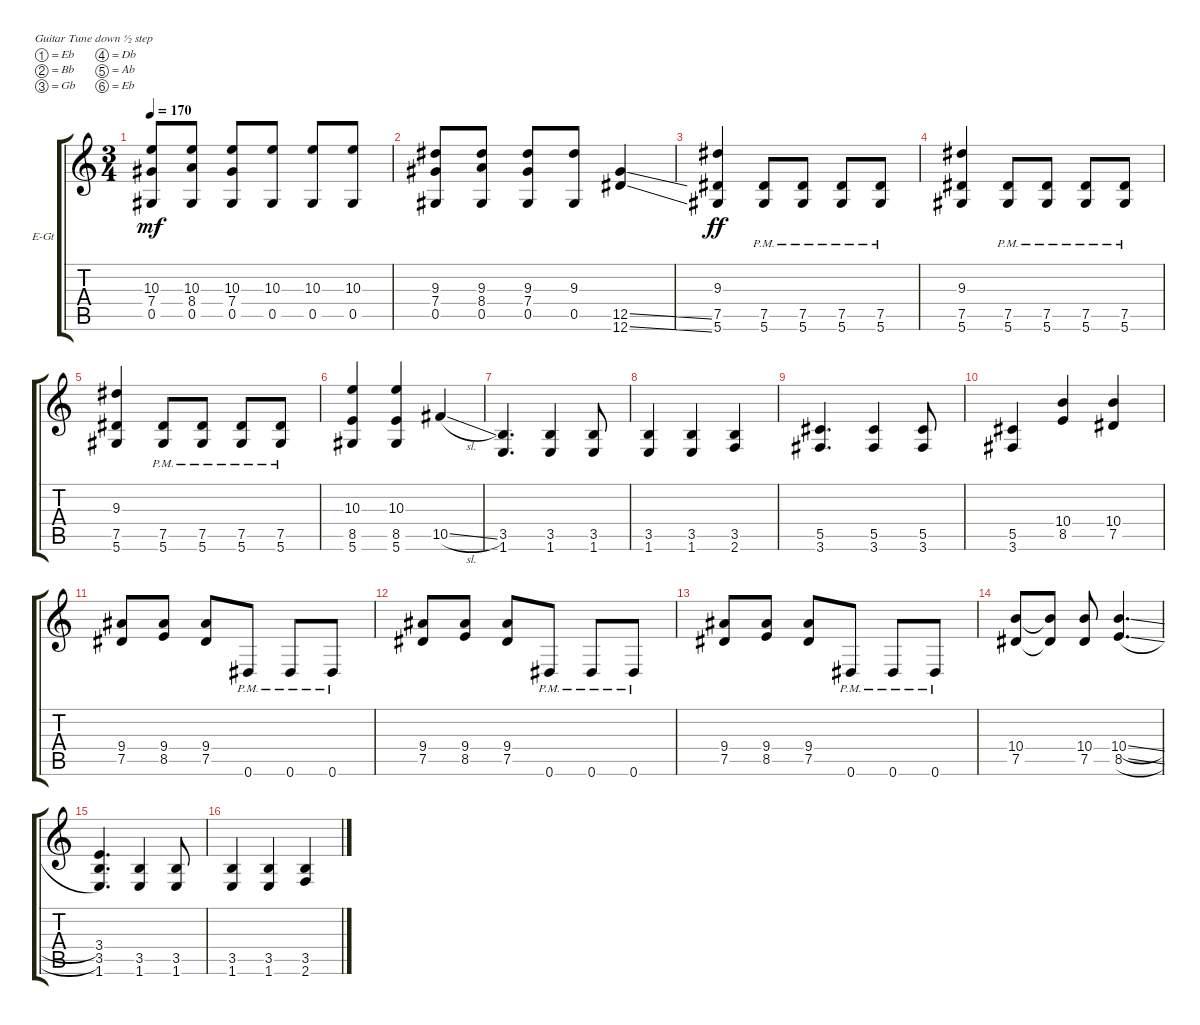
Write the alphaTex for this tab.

\bracketExtendMode groupsimilarinstruments
\firstSystemTrackNameOrientation horizontal
\otherSystemsTrackNameOrientation horizontal
\track ("B Kaleb - Rhythm" "E-Gt") {instrument distortionguitar}
\staff {score tabs}
\tuning (Eb4 Bb3 Gb3 Db3 Ab2 Eb2)
\ts (3 4)
\tempo 170
\clef g2
\scale
0.333333
\ks c
(7.4 0.5 10.3).8{dy mf} (8.4 0.5 10.3).8 (7.4 0.5 10.3).8 (0.5 10.3).8 (0.5 10.3).8 (0.5 10.3).8 |
\scale
0.333333 (0.5 9.3 7.4).8 (0.5 9.3 8.4).8 (0.5 9.3 7.4).8 (0.5 9.3).8 (12.5{ss} 12.6{ss}).4 |
\scale
0.333333 (5.6 7.5 9.3).4{dy ff} (5.6{pm} 7.5{pm}).8 (5.6{pm} 7.5{pm}).8 (5.6{pm} 7.5{pm}).8 (5.6{pm} 7.5{pm}).8 |
\scale
0.333333 (5.6 7.5 9.3).4 (5.6{pm} 7.5{pm}).8 (5.6{pm} 7.5{pm}).8 (5.6{pm} 7.5{pm}).8 (5.6{pm} 7.5{pm}).8 |
\scale
0.333333 (5.6 7.5 9.3).4 (5.6{pm} 7.5{pm}).8 (5.6{pm} 7.5{pm}).8 (5.6{pm} 7.5{pm}).8 (5.6{pm} 7.5{pm}).8 |
\scale
0.333333 (5.6 8.5 10.3).4 (5.6 8.5 10.3).4 10.5{sl}.4 |
\scale
0.333333 (1.6 3.5).4{d} (1.6 3.5).4 (1.6 3.5).8 |
\scale
0.333333 (1.6 3.5).4 (1.6 3.5).4 (2.6 3.5).4 |
\scale
0.333333 (3.6 5.5).4{d} (3.6 5.5).4 (3.6 5.5).8 |
\scale
0.333333 (3.6 5.5).4 (8.5 10.4).4 (7.5 10.4).4 |
\scale
0.333333 (7.5 9.4).8 (8.5 9.4).8 (7.5 9.4).8 0.6{pm}.8 0.6{pm}.8 0.6{pm}.8 |
\scale
0.333333 (7.5 9.4).8 (8.5 9.4).8 (7.5 9.4).8 0.6{pm}.8 0.6{pm}.8 0.6{pm}.8 |
\scale
0.333333 (7.5 9.4).8 (8.5 9.4).8 (7.5 9.4).8 0.6{pm}.8 0.6{pm}.8 0.6{pm}.8 |
\scale
0.333333 (10.4 7.5).8 (10.4{t} 7.5{t}).8 (10.4 7.5).8 (10.4{sl} 8.5{sl}).4{d} |
\scale
0.333333 (1.6 3.5 3.4).4{d} (1.6 3.5).4 (1.6 3.5).8 |
\scale
0.333333 (1.6 3.5).4 (1.6 3.5).4 (2.6 3.5).4
